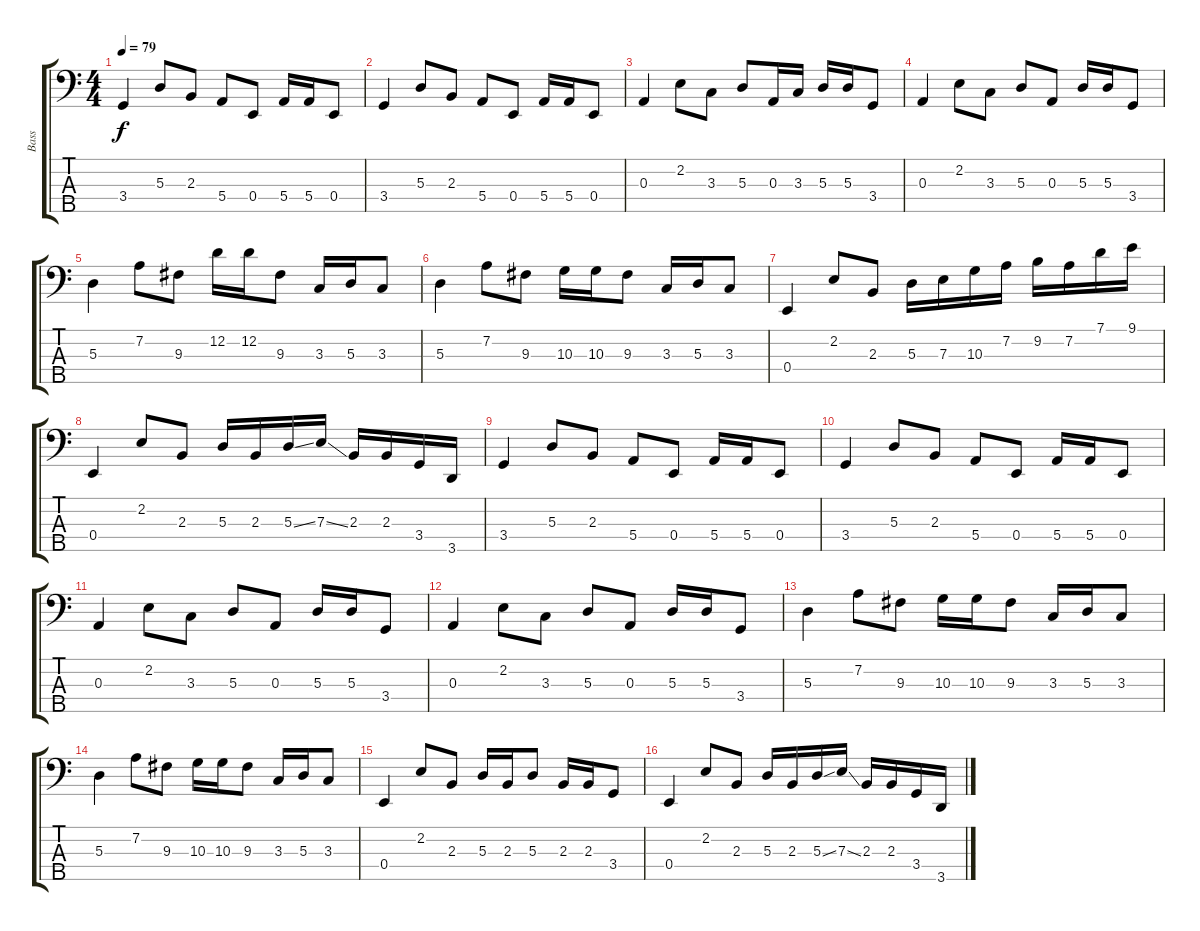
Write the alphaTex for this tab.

\track ("Bass" "Bass") {instrument slapbass1}
\staff {score tabs}
\tuning (G2 D2 A1 E1 B0) {hide}
\ts (4 4)
\tempo 79
\clef f4
\ks c
3.4.4{dy f volume 16 instrument electricbassfinger} 5.3.8 2.3.8 5.4.8 0.4.8 5.4.16 5.4.16 0.4.8 |
3.4.4{instrument electricbassfinger} 5.3.8 2.3.8 5.4.8 0.4.8 5.4.16 5.4.16 0.4.8 |
0.3.4{instrument electricbassfinger} 2.2.8 3.3.8 5.3.8 0.3.16 3.3.16 5.3.16 5.3.16 3.4.8 |
0.3.4{instrument electricbassfinger} 2.2.8 3.3.8 5.3.8 0.3.8 5.3.16 5.3.16 3.4.8 |
5.3.4{instrument electricbassfinger} 7.2.8 9.3.8 12.2.16 12.2.16 9.3.8 3.3.16 5.3.16 3.3.8 |
5.3.4{instrument electricbassfinger} 7.2.8 9.3.8 10.3.16 10.3.16 9.3.8 3.3.16 5.3.16 3.3.8 |
0.4.4{instrument electricbassfinger} 2.2.8 2.3.8 5.3.16 7.3.16 10.3.16 7.2.16 9.2.16 7.2.16 7.1.16 9.1.16 |
0.4.4{instrument electricbassfinger} 2.2.8 2.3.8 5.3.16 2.3.16 5.3{ss}.16 7.3{ss}.16 2.3.16 2.3.16 3.4.16 3.5.16 |
3.4.4{volume 16 instrument electricbassfinger} 5.3.8 2.3.8 5.4.8 0.4.8 5.4.16 5.4.16 0.4.8 |
3.4.4{instrument electricbassfinger} 5.3.8 2.3.8 5.4.8 0.4.8 5.4.16 5.4.16 0.4.8 |
0.3.4{instrument electricbassfinger} 2.2.8 3.3.8 5.3.8 0.3.8 5.3.16 5.3.16 3.4.8 |
0.3.4{instrument electricbassfinger} 2.2.8 3.3.8 5.3.8 0.3.8 5.3.16 5.3.16 3.4.8 |
5.3.4{instrument electricbassfinger} 7.2.8 9.3.8 10.3.16 10.3.16 9.3.8 3.3.16 5.3.16 3.3.8 |
5.3.4{instrument electricbassfinger} 7.2.8 9.3.8 10.3.16 10.3.16 9.3.8 3.3.16 5.3.16 3.3.8 |
0.4.4{instrument electricbassfinger} 2.2.8 2.3.8 5.3.16 2.3.16 5.3.8 2.3.16 2.3.16 3.4.8 |
0.4.4{instrument electricbassfinger} 2.2.8 2.3.8 5.3.16 2.3.16 5.3{ss}.16 7.3{ss}.16 2.3.16 2.3.16 3.4.16 3.5.16
